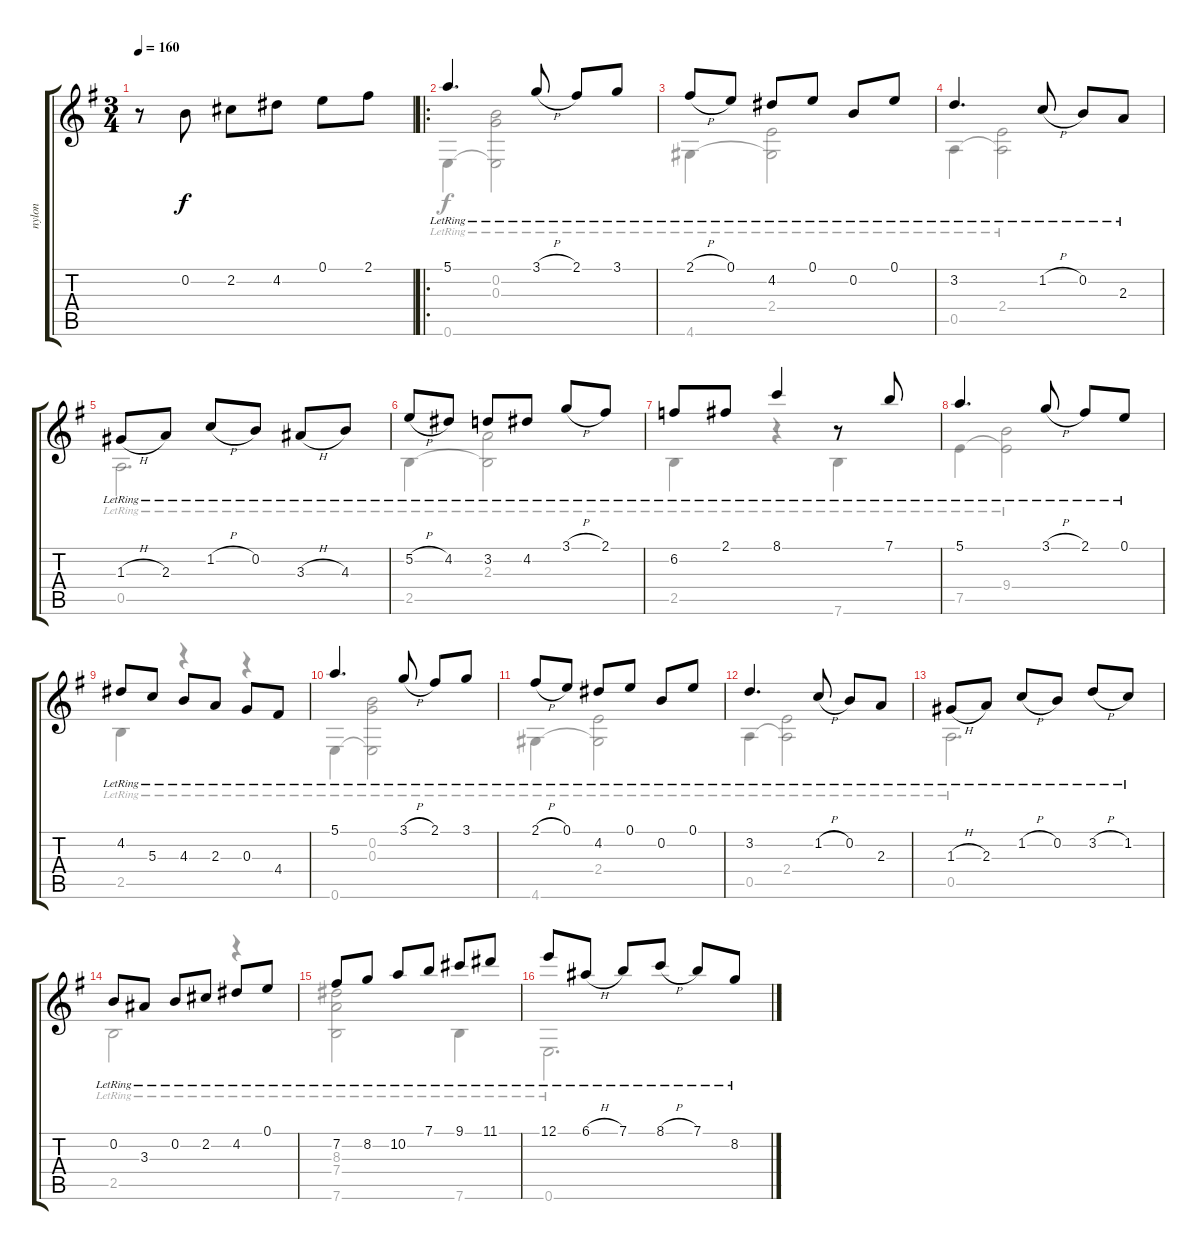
\track ("nylon" "nylon") {instrument acousticguitarnylon}
\staff {score tabs}
\tuning (E4 B3 G3 D3 A2 E2) {hide}
\voice
\ts (3 4)
\tempo 160
\clef g2
\ks g
r.8{dy f instrument acousticguitarnylon} 0.2.8 2.2.8 4.2.8 0.1.8 2.1.8 |
\ro
5.1{lr}.4{d} 3.1{h lr}.8 2.1{lr}.8 3.1{lr}.8 |
2.1{h lr}.8 0.1{lr}.8 4.2{lr}.8 0.1{lr}.8 0.2{lr}.8 0.1{lr}.8 |
3.2{lr}.4{d} 1.2{h lr}.8 0.2{lr}.8 2.3{lr}.8 |
1.3{h lr}.8 2.3{lr}.8 1.2{h lr}.8 0.2{lr}.8 3.3{h lr}.8 4.3{lr}.8 |
5.2{h lr}.8 4.2{lr}.8 3.2{lr}.8 4.2{lr}.8 3.1{h lr}.8 2.1{lr}.8 |
6.2{lr}.8 2.1{lr}.8 8.1{lr}.4 r.8 7.1{lr}.8 |
5.1{lr}.4{d} 3.1{h lr}.8 2.1{lr}.8 0.1{lr}.8 |
4.2{lr}.8 5.3{lr}.8 4.3{lr}.8 2.3{lr}.8 0.3{lr}.8 4.4{lr}.8 |
5.1{lr}.4{d} 3.1{h lr}.8 2.1{lr}.8 3.1{lr}.8 |
2.1{h lr}.8 0.1{lr}.8 4.2{lr}.8 0.1{lr}.8 0.2{lr}.8 0.1{lr}.8 |
3.2{lr}.4{d} 1.2{h lr}.8 0.2{lr}.8 2.3{lr}.8 |
1.3{h lr}.8 2.3{lr}.8 1.2{h lr}.8 0.2{lr}.8 3.2{h lr}.8 1.2{lr}.8 |
0.2{lr}.8 3.3{lr}.8 0.2{lr}.8 2.2{lr}.8 4.2{lr}.8 0.1{lr}.8 |
7.2{lr}.8 8.2{lr}.8 10.2{lr}.8 7.1{lr}.8 9.1{lr}.8 11.1{lr}.8 |
12.1{lr}.8 6.1{h lr}.8 7.1{lr}.8 8.1{h lr}.8 7.1{lr}.8 8.2{lr}.8
\voice
\clef g2
\ottava regular
\simile none
\ks g
|
0.6{lr}.4 (0.2{lr} 0.3{lr} 0.6{t}).2 |
4.6{lr}.4 (2.4{lr} 4.6{t}).2 |
0.5{lr}.4 (2.4{lr} 0.5{t}).2 |
0.5{lr}.2{d} |
2.5{lr}.4 (2.3{lr} 2.5{t}).2 |
2.5{lr}.4 r.4 7.6{lr}.4 |
7.5{lr}.4 (9.4{lr} 7.5{t}).2 |
2.5{lr}.4 r.4 r.4 |
0.6{lr}.4 (0.2{lr} 0.3{lr} 0.6{t}).2 |
4.6{lr}.4 (2.4{lr} 4.6{t}).2 |
0.5{lr}.4 (2.4{lr} 0.5{t}).2 |
0.5{lr}.2{d} |
2.5{lr}.2 r.4 |
(8.3{lr} 7.4{lr} 7.6{lr}).2 7.6{lr}.4 |
0.6{lr}.2{d}
